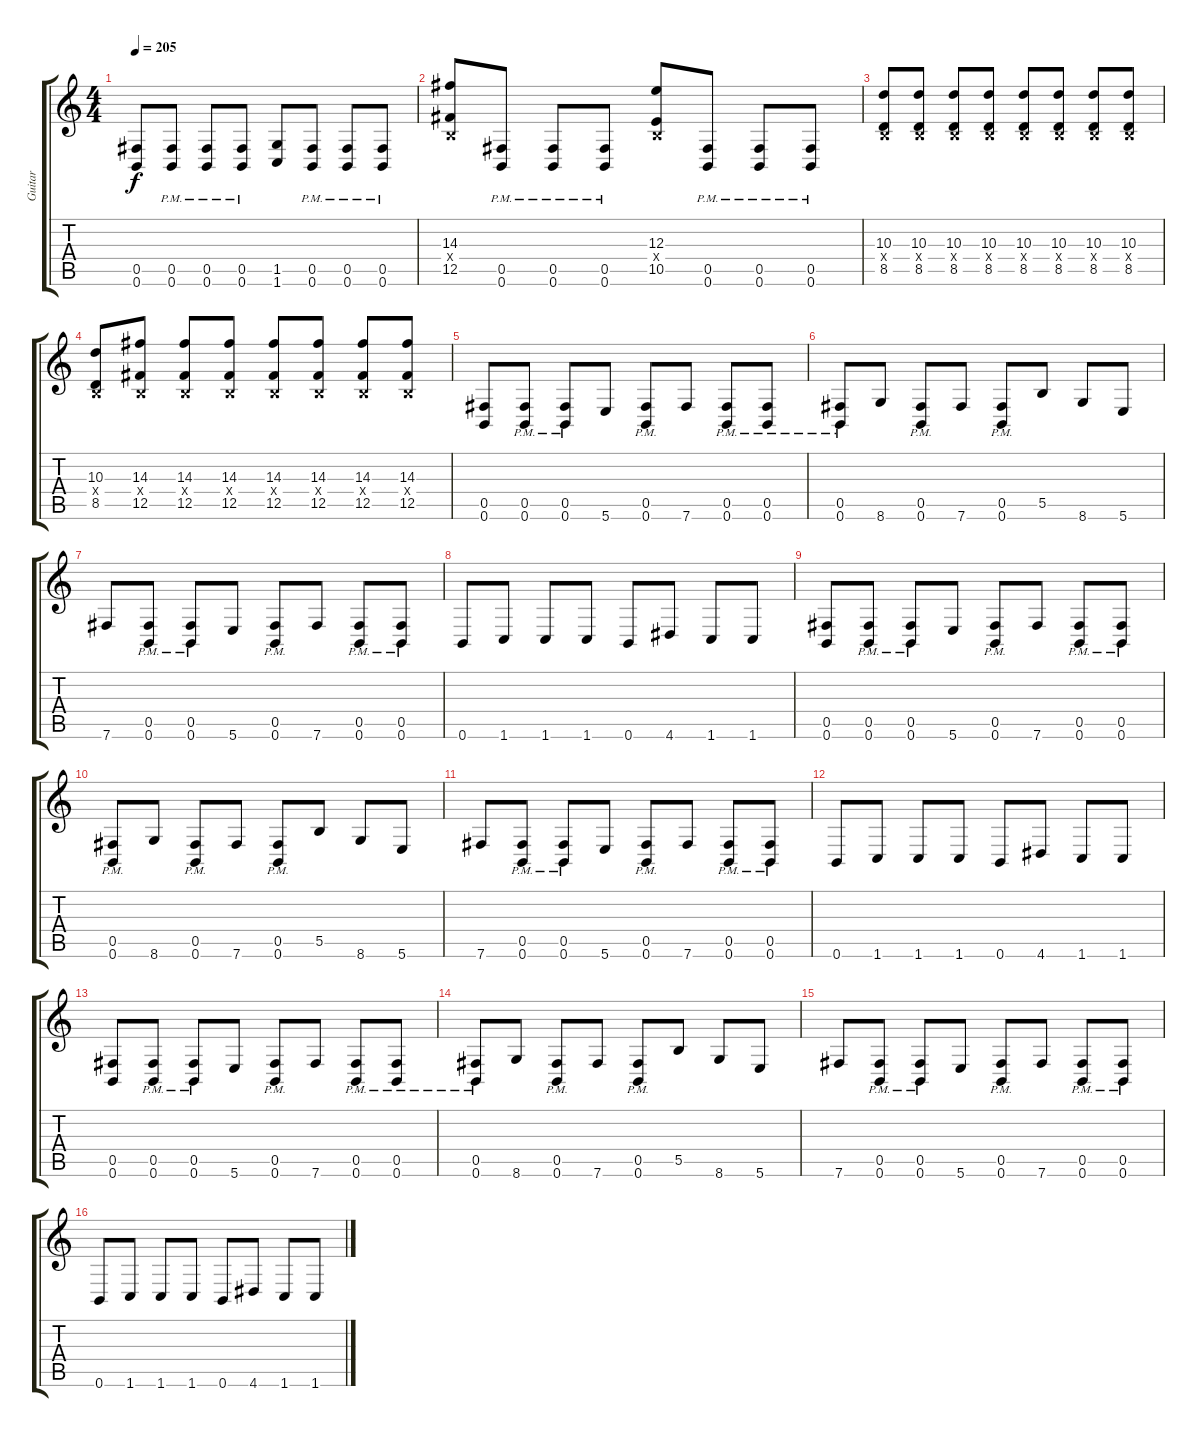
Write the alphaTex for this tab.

\track ("Guitar" "Guitar") {instrument distortionguitar}
\staff {score tabs}
\tuning (Db4 Ab3 E3 B2 Gb2 B1) {hide}
\ts (4 4)
\tempo 205
\clef g2
\ks c
(0.5 0.6).8{dy f} (0.5{pm} 0.6{pm}).8 (0.5{pm} 0.6{pm}).8 (0.5{pm} 0.6).8 (1.5 1.6).8 (0.5{pm} 0.6{pm}).8 (0.5{pm} 0.6{pm}).8 (0.5 0.6{pm}).8 |
(14.3 0.4{x} 12.5).8 (0.5{pm} 0.6{pm}).8 (0.5{pm} 0.6{pm}).8 (0.5{pm} 0.6).8 (12.3 0.4{x} 10.5).8 (0.5{pm} 0.6{pm}).8 (0.5{pm} 0.6{pm}).8 (0.5 0.6{pm}).8 |
(10.3 0.4{x} 8.5).8 (10.3 0.4{x} 8.5).8 (10.3 0.4{x} 8.5).8 (10.3 0.4{x} 8.5).8 (10.3 0.4{x} 8.5).8 (10.3 0.4{x} 8.5).8 (10.3 0.4{x} 8.5).8 (10.3 0.4{x} 8.5).8 |
(10.3 0.4{x} 8.5).8 (14.3 0.4{x} 12.5).8 (14.3 0.4{x} 12.5).8 (14.3 0.4{x} 12.5).8 (14.3 0.4{x} 12.5).8 (14.3 0.4{x} 12.5).8 (14.3 0.4{x} 12.5).8 (14.3 0.4{x} 12.5).8 |
(0.5 0.6).8 (0.5{pm} 0.6{pm}).8 (0.5{pm} 0.6{pm}).8 5.6.8 (0.5{pm} 0.6{pm}).8 7.6.8 (0.5{pm} 0.6{pm}).8 (0.5{pm} 0.6{pm}).8 |
(0.5{pm} 0.6{pm}).8 8.6.8 (0.5{pm} 0.6{pm}).8 7.6.8 (0.5{pm} 0.6{pm}).8 5.5.8 8.6.8 5.6.8 |
7.6.8 (0.5{pm} 0.6{pm}).8 (0.5{pm} 0.6{pm}).8 5.6.8 (0.5{pm} 0.6{pm}).8 7.6.8 (0.5{pm} 0.6{pm}).8 (0.5{pm} 0.6{pm}).8 |
0.6.8 1.6.8 1.6.8 1.6.8 0.6.8 4.6.8 1.6.8 1.6.8 |
(0.5 0.6).8 (0.5{pm} 0.6{pm}).8 (0.5{pm} 0.6{pm}).8 5.6.8 (0.5{pm} 0.6{pm}).8 7.6.8 (0.5{pm} 0.6{pm}).8 (0.5{pm} 0.6{pm}).8 |
(0.5{pm} 0.6{pm}).8 8.6.8 (0.5{pm} 0.6{pm}).8 7.6.8 (0.5{pm} 0.6{pm}).8 5.5.8 8.6.8 5.6.8 |
7.6.8 (0.5{pm} 0.6{pm}).8 (0.5{pm} 0.6{pm}).8 5.6.8 (0.5{pm} 0.6{pm}).8 7.6.8 (0.5{pm} 0.6{pm}).8 (0.5{pm} 0.6{pm}).8 |
0.6.8 1.6.8 1.6.8 1.6.8 0.6.8 4.6.8 1.6.8 1.6.8 |
(0.5 0.6).8 (0.5{pm} 0.6{pm}).8 (0.5{pm} 0.6{pm}).8 5.6.8 (0.5{pm} 0.6{pm}).8 7.6.8 (0.5{pm} 0.6{pm}).8 (0.5{pm} 0.6{pm}).8 |
(0.5{pm} 0.6{pm}).8 8.6.8 (0.5{pm} 0.6{pm}).8 7.6.8 (0.5{pm} 0.6{pm}).8 5.5.8 8.6.8 5.6.8 |
7.6.8 (0.5{pm} 0.6{pm}).8 (0.5{pm} 0.6{pm}).8 5.6.8 (0.5{pm} 0.6{pm}).8 7.6.8 (0.5{pm} 0.6{pm}).8 (0.5{pm} 0.6{pm}).8 |
0.6.8 1.6.8 1.6.8 1.6.8 0.6.8 4.6.8 1.6.8 1.6.8
